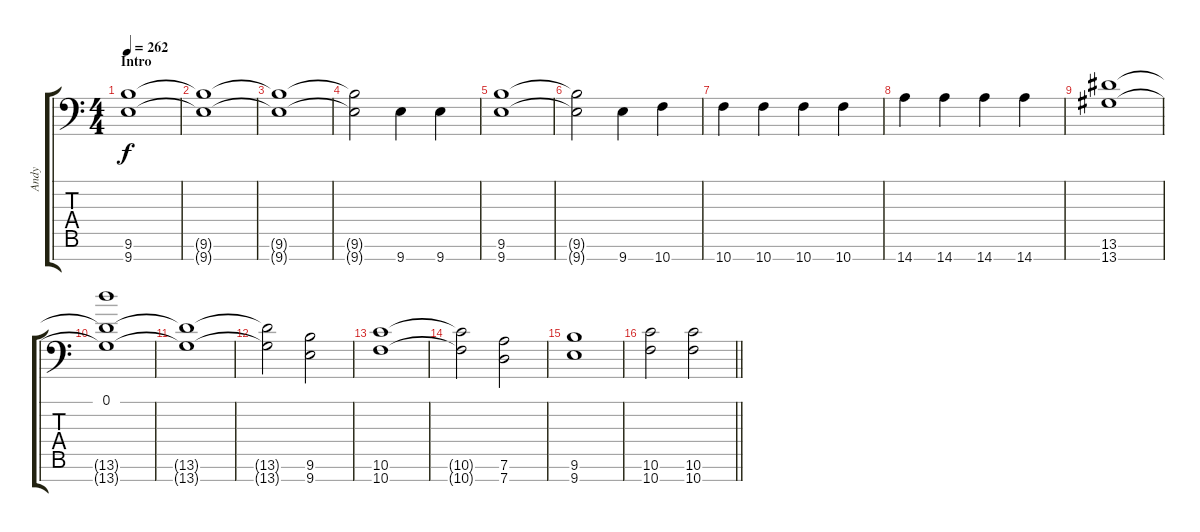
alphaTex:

\track ("Andy" "Andy") {instrument distortionguitar}
\staff {score tabs}
\tuning (D4 A3 F3 C3 G2 D2 G1) {hide}
\ts (4 4)
\section ("" "Intro")
\tempo 262
\clef f4
\ks c
(9.6 9.7).1{dy f} |
(9.6{t} 9.7{t}).1 |
(9.6{t} 9.7{t}).1 |
(9.6{t} 9.7{t}).2 9.7.4 9.7.4 |
(9.6 9.7).1 |
(9.6{t} 9.7{t}).2 9.7.4 10.7.4 |
10.7.4 10.7.4 10.7.4 10.7.4 |
14.7.4 14.7.4 14.7.4 14.7.4 |
(13.6 13.7).1 |
(0.1 13.6{t} 13.7{t}).1 |
(13.6{t} 13.7{t}).1 |
(13.6{t} 13.7{t}).2 (9.6 9.7).2 |
(10.6 10.7).1 |
(10.6{t} 10.7{t}).2 (7.6 7.7).2 |
(9.6 9.7).1 |
\barLineRight lightlight
(10.6 10.7).2 (10.6 10.7).2
